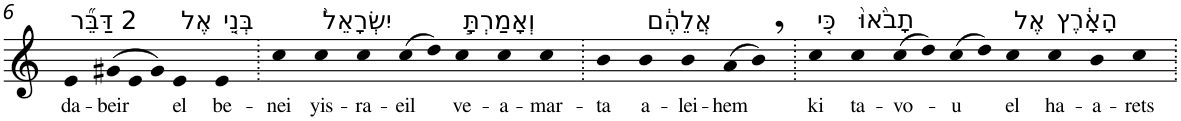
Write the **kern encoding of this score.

**kern	**text
*part1	*part1
*staff1	*staff1
*I"Piano	*
*I'Pno	*
!!LO:PB:g=z
*clefG2	*
*k[]	*
=6	=6
!LO:TX:a:t=2 דַּבֵּ֞ר	!
!	!LO:LY:b
4e	da-
*Xtuplet	*
!	!LO:LY:b
(>12g#X	-beir
12e	.
12g#)	.
!LO:TX:a:t=אֶל	!
!	!LO:LY:b
4e	el
!LO:TX:a:t=בְּנֵ֤י	!
!	!LO:LY:b
4e	be-
=7.	=7.
!	!LO:LY:b
4cc	-nei
!LO:TX:a:t=יִשְׂרָאֵל֙	!
!	!LO:LY:b
4cc	yis-
!	!LO:LY:b
4cc	-ra-
!	!LO:LY:b
(>8cc	-eil
8dd)	.
!LO:TX:a:t=וְאָמַרְתָּ֣	!
!	!LO:LY:b
4cc	ve-
!	!LO:LY:b
4cc	-a-
!	!LO:LY:b
4cc	-mar-
=8.	=8.
!	!LO:LY:b
4b	-ta
!LO:TX:a:t=אֲלֵהֶ֔ם	!
!	!LO:LY:b
4b	a-
!	!LO:LY:b
4b	-lei-
!	!LO:LY:b
(>8a	-hem
8b,)	.
=9.	=9.
!LO:TX:a:t=כִּ֤י	!
!	!LO:LY:b
4cc	ki
!LO:TX:a:t=תָבֹ֙אוּ֙	!
!	!LO:LY:b
4cc	ta-
!	!LO:LY:b
(>8cc	-vo-
8dd)	.
!	!LO:LY:b
(>8cc	-u
8dd)	.
!LO:TX:a:t=אֶל	!
!	!LO:LY:b
4cc	el
!LO:TX:a:t=הָאָ֔רֶץ	!
!	!LO:LY:b
4cc	ha-
!	!LO:LY:b
4b	-a-
!	!LO:LY:b
4cc	-rets
=.	=.
*-	*-
